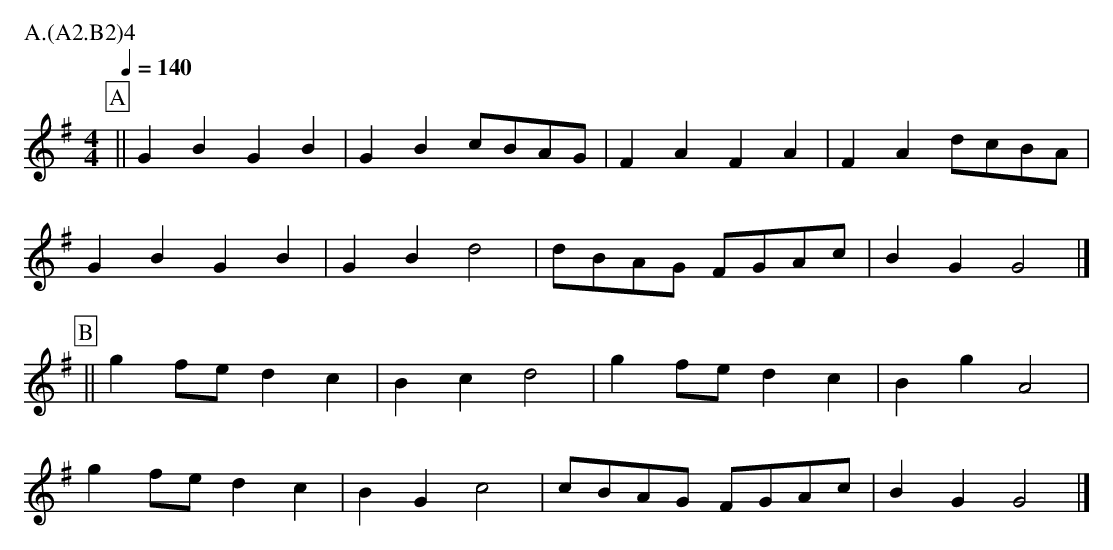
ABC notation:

X:1
T:Rigs o' Marlow Headington
W: Tune simplified
M:4/4
L:1/8
P:A.(A2.B2)4
K:Gmaj
Q:1/4=140
P:A
||G2 B2 G2 B2 | G2 B2 cBAG|F2 A2 F2 A2 | F2 A2 dcBA|
G2 B2 G2 B2 | G2 B2 d4|dBAG FGAc|B2G2G4|]
P:B
||g2 fe d2 c2 | B2 c2 d4|g2 fe d2 c2|B2 g2A4 |
g2 fe d2 c2 |B2G2c4 | cBAG FGAc | B2G2G4 |]
